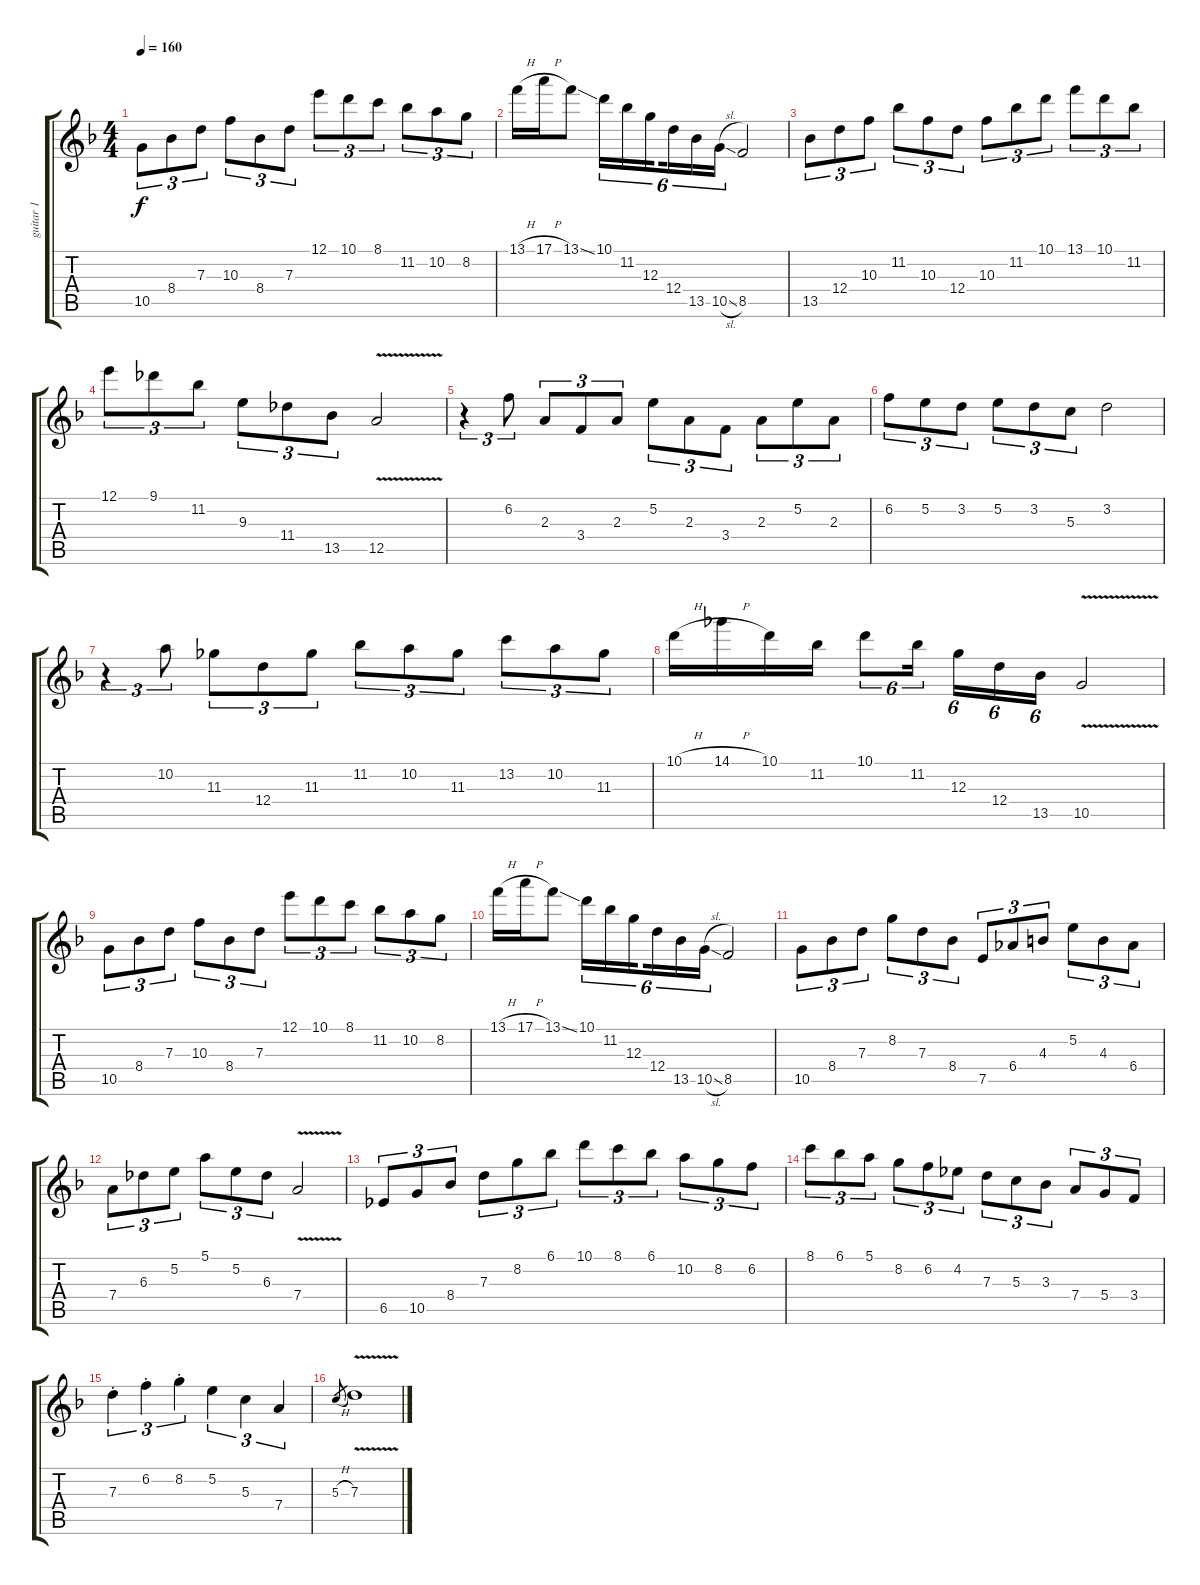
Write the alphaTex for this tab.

\track ("guitar 1" "guitar 1") {instrument overdrivenguitar}
\staff {score tabs}
\tuning (E4 B3 G3 D3 A2 E2) {hide}
\ts (4 4)
\tempo 160
\clef g2
\ks dminor
10.5.8{tu (3 2) dy f} 8.4.8{tu (3 2)} 7.3.8{tu (3 2)} 10.3.8{tu (3 2)} 8.4.8{tu (3 2)} 7.3.8{tu (3 2)} 12.1.8{tu (3 2)} 10.1.8{tu (3 2)} 8.1.8{tu (3 2)} 11.2.8{tu (3 2)} 10.2.8{tu (3 2)} 8.2.8{tu (3 2)} |
13.1{h}.16 17.1{h}.16 13.1{ss}.8 10.1.16{tu (6 4)} 11.2.16{tu (6 4)} 12.3.16{tu (6 4) beam splitsecondary} 12.4.16{tu (6 4)} 13.5.16{tu (6 4)} 10.5{sl}.16{tu (6 4)} 8.5.2 |
13.5.8{tu (3 2)} 12.4.8{tu (3 2)} 10.3.8{tu (3 2)} 11.2.8{tu (3 2)} 10.3.8{tu (3 2)} 12.4.8{tu (3 2)} 10.3.8{tu (3 2)} 11.2.8{tu (3 2)} 10.1.8{tu (3 2)} 13.1.8{tu (3 2)} 10.1.8{tu (3 2)} 11.2.8{tu (3 2)} |
12.1.8{tu (3 2)} 9.1.8{tu (3 2)} 11.2.8{tu (3 2)} 9.3.8{tu (3 2)} 11.4.8{tu (3 2)} 13.5.8{tu (3 2)} 12.5{v}.2 |
r.4{tu (3 2)} 6.2.8{tu (3 2)} 2.3.8{tu (3 2)} 3.4.8{tu (3 2)} 2.3.8{tu (3 2)} 5.2.8{tu (3 2)} 2.3.8{tu (3 2)} 3.4.8{tu (3 2)} 2.3.8{tu (3 2)} 5.2.8{tu (3 2)} 2.3.8{tu (3 2)} |
6.2.8{tu (3 2)} 5.2.8{tu (3 2)} 3.2.8{tu (3 2)} 5.2.8{tu (3 2)} 3.2.8{tu (3 2)} 5.3.8{tu (3 2)} 3.2.2 |
r.4{tu (3 2)} 10.2.8{tu (3 2)} 11.3.8{tu (3 2)} 12.4.8{tu (3 2)} 11.3.8{tu (3 2)} 11.2.8{tu (3 2)} 10.2.8{tu (3 2)} 11.3.8{tu (3 2)} 13.2.8{tu (3 2)} 10.2.8{tu (3 2)} 11.3.8{tu (3 2)} |
10.1{h}.16 14.1{h}.16 10.1.16 11.2.16 10.1.8{tu (6 4)} 11.2.16{tu (6 4) beam splitsecondary} 12.3.16{tu (6 4)} 12.4.16{tu (6 4)} 13.5.16{tu (6 4)} 10.5{v}.2 |
10.5.8{tu (3 2)} 8.4.8{tu (3 2)} 7.3.8{tu (3 2)} 10.3.8{tu (3 2)} 8.4.8{tu (3 2)} 7.3.8{tu (3 2)} 12.1.8{tu (3 2)} 10.1.8{tu (3 2)} 8.1.8{tu (3 2)} 11.2.8{tu (3 2)} 10.2.8{tu (3 2)} 8.2.8{tu (3 2)} |
13.1{h}.16 17.1{h}.16 13.1{ss}.8 10.1.16{tu (6 4)} 11.2.16{tu (6 4)} 12.3.16{tu (6 4) beam splitsecondary} 12.4.16{tu (6 4)} 13.5.16{tu (6 4)} 10.5{sl}.16{tu (6 4)} 8.5.2 |
10.5.8{tu (3 2)} 8.4.8{tu (3 2)} 7.3.8{tu (3 2)} 8.2.8{tu (3 2)} 7.3.8{tu (3 2)} 8.4.8{tu (3 2)} 7.5.8{tu (3 2)} 6.4.8{tu (3 2)} 4.3.8{tu (3 2)} 5.2.8{tu (3 2)} 4.3.8{tu (3 2)} 6.4.8{tu (3 2)} |
7.4.8{tu (3 2)} 6.3.8{tu (3 2)} 5.2.8{tu (3 2)} 5.1.8{tu (3 2)} 5.2.8{tu (3 2)} 6.3.8{tu (3 2)} 7.4{v}.2 |
6.5.8{tu (3 2)} 10.5.8{tu (3 2)} 8.4.8{tu (3 2)} 7.3.8{tu (3 2)} 8.2.8{tu (3 2)} 6.1.8{tu (3 2)} 10.1.8{tu (3 2)} 8.1.8{tu (3 2)} 6.1.8{tu (3 2)} 10.2.8{tu (3 2)} 8.2.8{tu (3 2)} 6.2.8{tu (3 2)} |
8.1.8{tu (3 2)} 6.1.8{tu (3 2)} 5.1.8{tu (3 2)} 8.2.8{tu (3 2)} 6.2.8{tu (3 2)} 4.2.8{tu (3 2)} 7.3.8{tu (3 2)} 5.3.8{tu (3 2)} 3.3.8{tu (3 2)} 7.4.8{tu (3 2)} 5.4.8{tu (3 2)} 3.4.8{tu (3 2)} |
7.3{st}.4{tu (3 2)} 6.2{st}.4{tu (3 2)} 8.2{st}.4{tu (3 2)} 5.2.4{tu (3 2)} 5.3.4{tu (3 2)} 7.4.4{tu (3 2)} |
5.3{h}.8{gr} 7.3{v}.1
